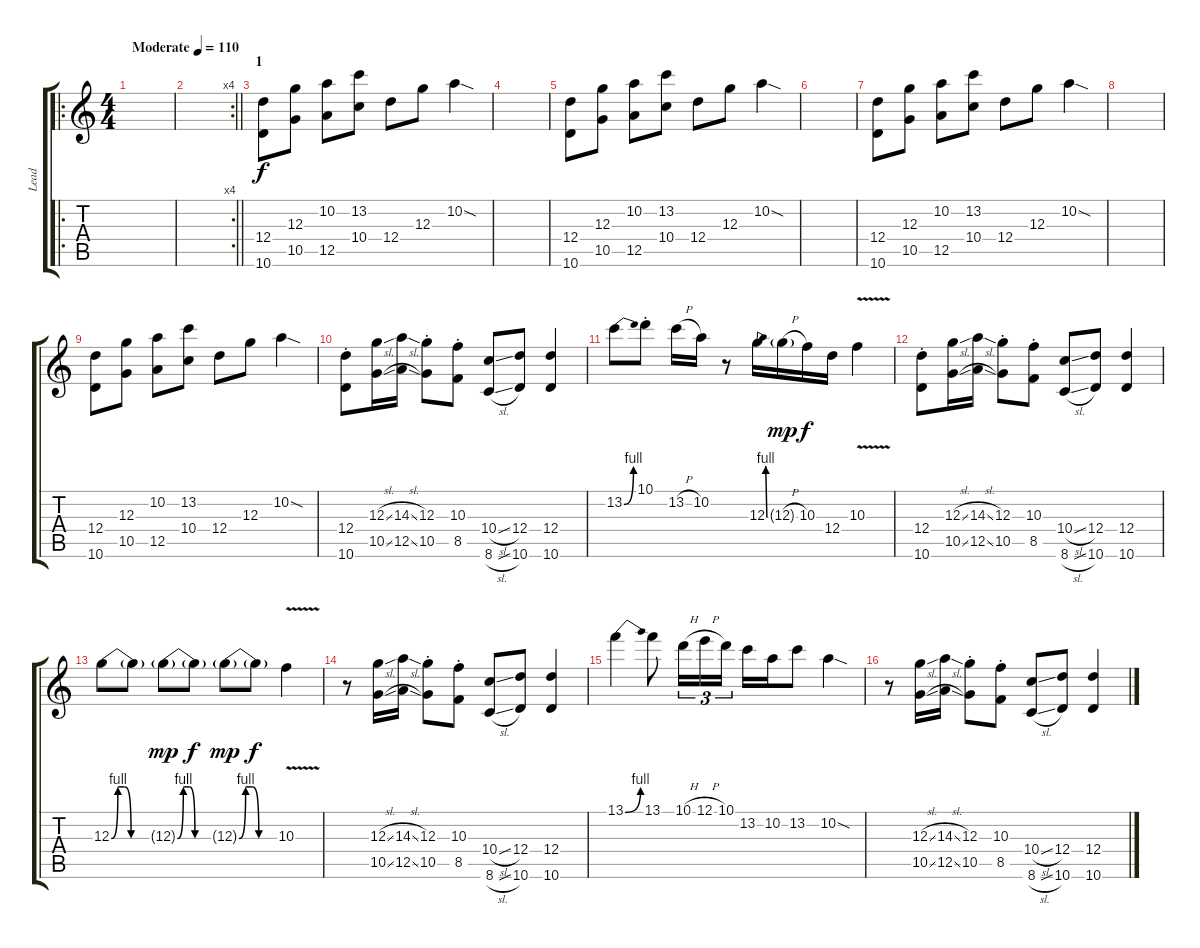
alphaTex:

\track ("Lead" "Lead") {instrument distortionguitar}
\staff {score tabs}
\tuning (E4 B3 G3 D3 A2 E2) {hide}
\ro
\ts (4 4)
\tempo (110 "Moderate")
\clef g2
\ks c
|
\rc 4
\barLineRight lightlight
|
\section ("" "1")
(12.4 10.6).8 (12.3 10.5).8 (10.2 12.5).8 (13.2 10.4).8 12.4.8 12.3.8 10.2{sod}.4 |
|
(12.4 10.6).8 (12.3 10.5).8 (10.2 12.5).8 (13.2 10.4).8 12.4.8 12.3.8 10.2{sod}.4 |
|
(12.4 10.6).8 (12.3 10.5).8 (10.2 12.5).8 (13.2 10.4).8 12.4.8 12.3.8 10.2{sod}.4 |
|
(12.4 10.6).8 (12.3 10.5).8 (10.2 12.5).8 (13.2 10.4).8 12.4.8 12.3.8 10.2{sod}.4 |
(12.4{st} 10.6{st}).8 (12.3{sl} 10.5{sl}).16 (14.3{sl} 12.5{sl}).16 (12.3 10.5{st}).8 (10.3{st} 8.5).8 (10.4{sl} 8.6{sl}).8 (12.4 10.6).8 (12.4 10.6).4 |
13.2{be (bend 0 0 60 4)}.8 10.1{st}.8 13.2{h}.16 10.2.16 r.8 12.3{be (bend 0 0 60 4)}.16 12.3{h g}.16{dy mp} 10.3.16{dy f} 12.4.16 10.3{v}.4 |
(12.4{st} 10.6{st}).8 (12.3{sl} 10.5{sl}).16 (14.3{sl} 12.5{sl}).16 (12.3 10.5{st}).8 (10.3{st} 8.5).8 (10.4{sl} 8.6{sl}).8 (12.4 10.6).8 (12.4 10.6).4 |
12.3{be (custom 0 0 10 4 20 4 30 0 60 0)}.8 12.3{t}.8 12.3{be (custom 0 0 10 4 20 4 30 0 60 0) g}.8{dy mp} 12.3{t}.8{dy f} 12.3{be (custom 0 0 10 4 20 4 30 0 60 0) g}.8{dy mp} 12.3{t}.8{dy f} 10.3{v}.4 |
r.8 (12.3{sl} 10.5{sl}).16 (14.3{sl} 12.5{sl}).16 (12.3 10.5{st}).8 (10.3{st} 8.5).8 (10.4{sl} 8.6{sl}).8 (12.4 10.6).8 (12.4 10.6).4 |
13.1{be (bend 0 0 60 4)}.4 13.1.8 10.1{h}.16{tu (3 2)} 12.1{h}.16{tu (3 2)} 10.1.16{tu (3 2)} 13.2.16 10.2.16 13.2.8 10.2{sod}.4 |
r.8 (12.3{sl} 10.5{sl}).16 (14.3{sl} 12.5{sl}).16 (12.3 10.5{st}).8 (10.3{st} 8.5).8 (10.4{sl} 8.6{sl}).8 (12.4 10.6).8 (12.4 10.6).4
